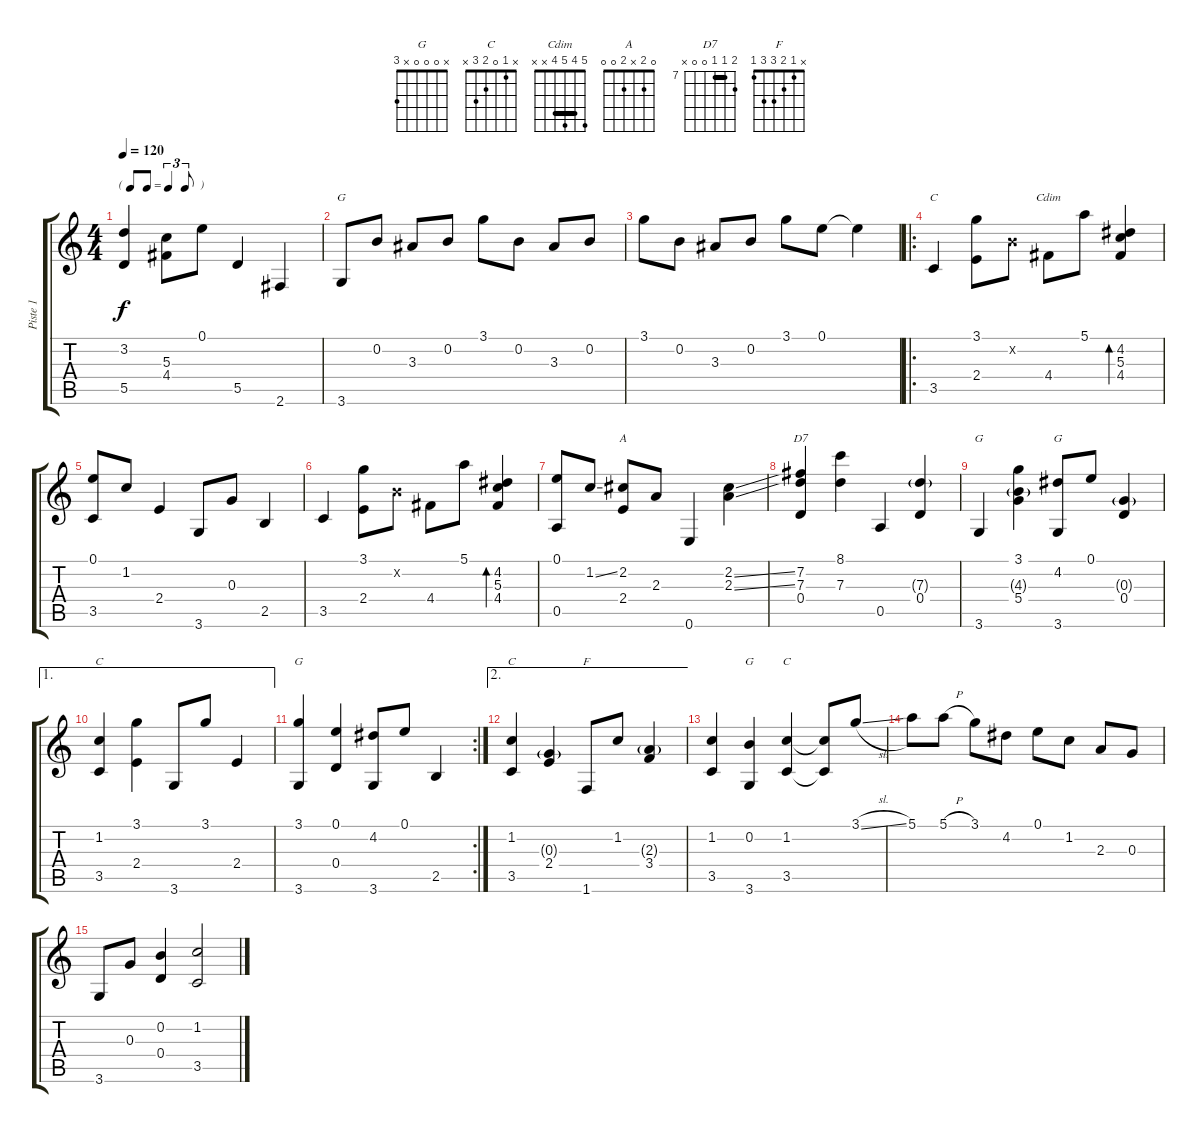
\track ("Piste 1" "Piste 1") {instrument acousticguitarnylon}
\staff {score tabs}
\tuning (E4 B3 G3 D3 A2 E2) {hide}
\chord ("G" 3 0 3 x x 3)
\chord ("C" 0 1 0 2 3 x)
\chord ("Cdim" 5 4 5 4 x x) {barre 4}
\chord ("A" 0 2 x 2 0 0)
\chord ("D7" 8 7 7 0 0 x) {firstfret 7 barre 7}
\chord ("G" 3 3 4 5 5 3)
\chord ("G" x 4 0 0 x 3)
\chord ("C" 3 1 0 2 3 x)
\chord ("G" 3 0 0 0 x 3)
\chord ("C" 0 1 0 2 3 0)
\chord ("F" x 1 2 3 3 1)
\chord ("G" x 0 0 0 x 3)
\chord ("C" x 1 0 2 3 x)
\ts (4 4)
\tf triplet8th
\tempo 120
\clef g2
\ks c
(3.2 5.5).4{dy f} (5.3 4.4).8 0.1.8 5.5.4 2.6.4 |
3.6.8{ch "G"} 0.2.8 3.3.8 0.2.8 3.1.8 0.2.8 3.3.8 0.2.8 |
3.1.8 0.2.8 3.3.8 0.2.8 3.1.8 0.1.8 0.1{t}.4 |
\ro
3.5.4{ch "C"} (3.1 2.4).8 0.2{x}.8 4.4.8{ch "Cdim"} 5.1.8 (4.2 5.3 4.4).4{bd 60} |
(0.1 3.5).8 1.2.8 2.4.4 3.6.8 0.3.8 2.5.4 |
3.5.4 (3.1 2.4).8 0.2{x}.8 4.4.8 5.1.8 (4.2 5.3 4.4).4{bd 60} |
(0.1 0.5).8 1.2{ss}.8 (2.2 2.4).8{ch "A"} 2.3.8 0.6.4 (2.2{ss} 2.3{ss}).4 |
(7.2 7.3 0.4).4{ch "D7"} (8.1 7.3).4 0.5.4 (7.3{g} 0.4).4 |
3.6.4{ch "G"} (3.1 4.3{g} 5.4).4 (4.2 3.6).8{ch "G"} 0.1.8 (0.3{g} 0.4).4 |
\ae 1
(1.2 3.5).4{ch "C"} (3.1 2.4).4 3.6.8 3.1.8 2.4.4 |
\rc 2
(3.1 3.6).4{ch "G"} (0.1 0.4).4 (4.2 3.6).8 0.1.8 2.5.4 |
\ae 2
(1.2 3.5).4{ch "C"} (0.3{g} 2.4).4 1.6.8{ch "F"} 1.2.8 (2.3{g} 3.4).4 |
(1.2 3.5).4 (0.2 3.6).4{ch "G"} (1.2 3.5).4{ch "C"} (1.2{t} 3.5{t}).8 3.1{sl}.8 |
5.1.8 5.1{h}.8 3.1.8 4.2.8 0.1.8 1.2.8 2.3.8 0.3.8 |
3.6.8 0.3.8 (0.2 0.4).4 (1.2 3.5).2
